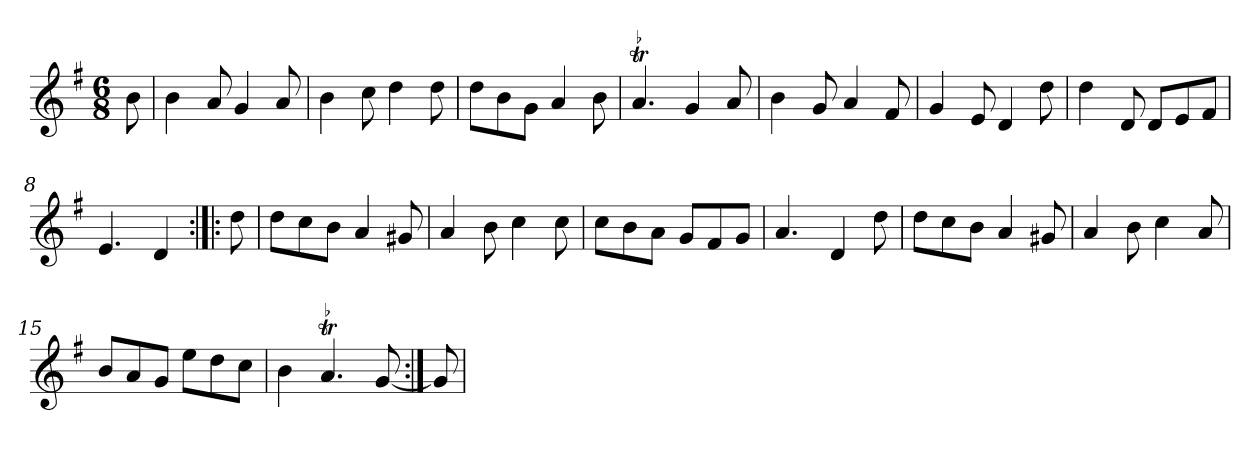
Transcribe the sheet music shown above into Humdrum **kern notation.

**kern
*part1
*staff1
*clefG2
*k[f#]
*G:
*M6/8
*MM120
=
8b
=1
4b
8a
4g
8a
=2
4b
8cc
4dd
8dd
=3
8dd\L
8b\
8g\J
4a
8b
=4
!LO:TR:acc=-
4.at
4g
8a
=5
4b
8g
4a
8f#
=6
4g
8e
4d
8dd
=7
4dd
8d
8d/L
8e/
8f#/J
=8
4.e
4d
=:|!|:
8dd
=9
8dd\L
8cc\
8b\J
4a
8g#X
=10
4a
8b
4cc
8cc
=11
8cc\L
8b\
8a\J
8g/L
8f#/
8g/J
=12
4.a
4d
8dd
=13
8dd\L
8cc\
8b\J
4a
8g#X
=14
4a
8b
4cc
8a
=15
8b/L
8a/
8g/J
8ee\L
8dd\
8cc\J
=16
4b
!LO:TR:acc=-
4.at
[8g
=17:|!
8g]
=
*-
